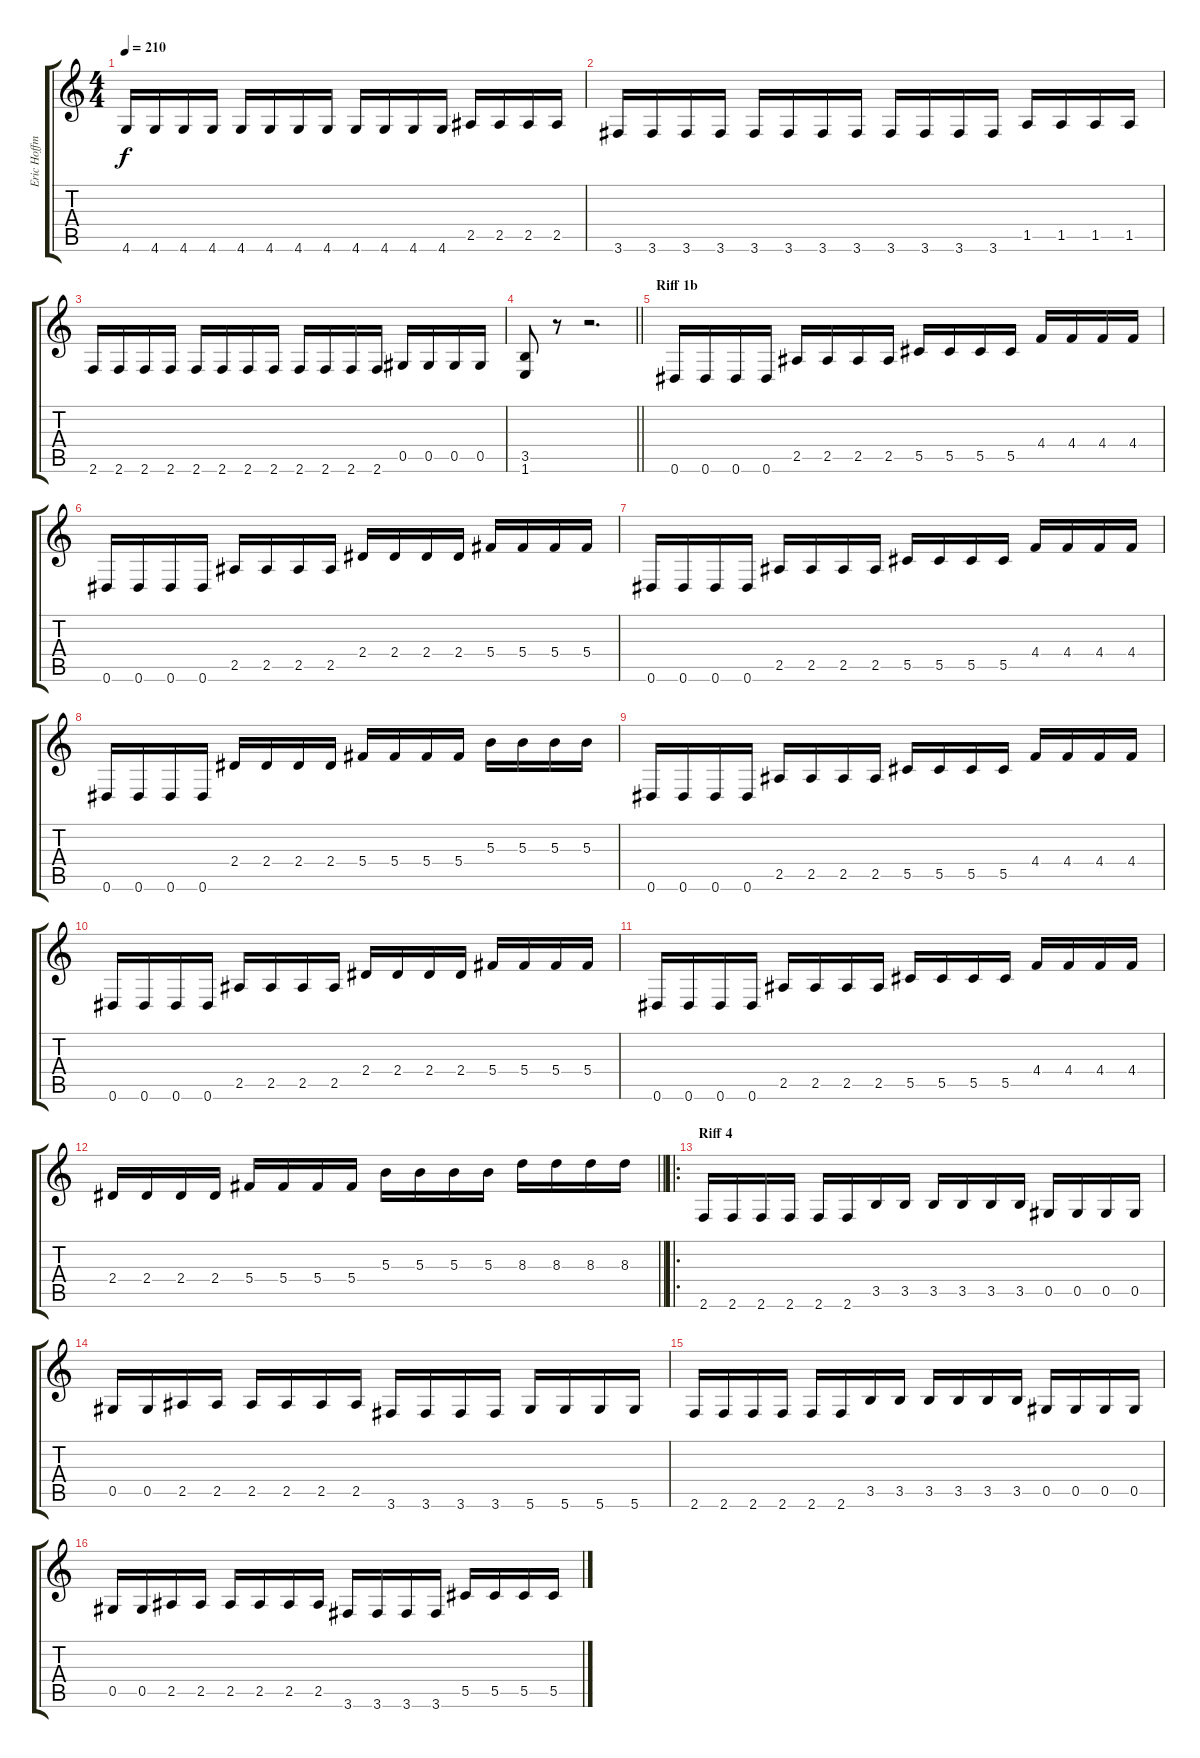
\track ("Eric Hoffman" "Eric Hoffm") {instrument overdrivenguitar}
\staff {score tabs}
\tuning (Eb4 Bb3 Gb3 Db3 Ab2 Eb2) {hide}
\ts (4 4)
\tempo 210
\clef g2
\ks c
4.6.16{dy f} 4.6.16 4.6.16 4.6.16 4.6.16 4.6.16 4.6.16 4.6.16 4.6.16 4.6.16 4.6.16 4.6.16 2.5.16 2.5.16 2.5.16 2.5.16 |
3.6.16 3.6.16 3.6.16 3.6.16 3.6.16 3.6.16 3.6.16 3.6.16 3.6.16 3.6.16 3.6.16 3.6.16 1.5.16 1.5.16 1.5.16 1.5.16 |
2.6.16 2.6.16 2.6.16 2.6.16 2.6.16 2.6.16 2.6.16 2.6.16 2.6.16 2.6.16 2.6.16 2.6.16 0.5.16 0.5.16 0.5.16 0.5.16 |
\barLineRight lightlight
(3.5 1.6).8 r.8 r.2{d} |
\section ("" "Riff 1b")
0.6.16 0.6.16 0.6.16 0.6.16 2.5.16 2.5.16 2.5.16 2.5.16 5.5.16 5.5.16 5.5.16 5.5.16 4.4.16 4.4.16 4.4.16 4.4.16 |
0.6.16 0.6.16 0.6.16 0.6.16 2.5.16 2.5.16 2.5.16 2.5.16 2.4.16 2.4.16 2.4.16 2.4.16 5.4.16 5.4.16 5.4.16 5.4.16 |
0.6.16 0.6.16 0.6.16 0.6.16 2.5.16 2.5.16 2.5.16 2.5.16 5.5.16 5.5.16 5.5.16 5.5.16 4.4.16 4.4.16 4.4.16 4.4.16 |
0.6.16 0.6.16 0.6.16 0.6.16 2.4.16 2.4.16 2.4.16 2.4.16 5.4.16 5.4.16 5.4.16 5.4.16 5.3.16 5.3.16 5.3.16 5.3.16 |
0.6.16 0.6.16 0.6.16 0.6.16 2.5.16 2.5.16 2.5.16 2.5.16 5.5.16 5.5.16 5.5.16 5.5.16 4.4.16 4.4.16 4.4.16 4.4.16 |
0.6.16 0.6.16 0.6.16 0.6.16 2.5.16 2.5.16 2.5.16 2.5.16 2.4.16 2.4.16 2.4.16 2.4.16 5.4.16 5.4.16 5.4.16 5.4.16 |
0.6.16 0.6.16 0.6.16 0.6.16 2.5.16 2.5.16 2.5.16 2.5.16 5.5.16 5.5.16 5.5.16 5.5.16 4.4.16 4.4.16 4.4.16 4.4.16 |
\barLineRight lightlight
2.4.16 2.4.16 2.4.16 2.4.16 5.4.16 5.4.16 5.4.16 5.4.16 5.3.16 5.3.16 5.3.16 5.3.16 8.3.16 8.3.16 8.3.16 8.3.16 |
\ro
\section ("" "Riff 4")
2.6.16 2.6.16 2.6.16 2.6.16 2.6.16 2.6.16 3.5.16 3.5.16 3.5.16 3.5.16 3.5.16 3.5.16 0.5.16 0.5.16 0.5.16 0.5.16 |
0.5.16 0.5.16 2.5.16 2.5.16 2.5.16 2.5.16 2.5.16 2.5.16 3.6.16 3.6.16 3.6.16 3.6.16 5.6.16 5.6.16 5.6.16 5.6.16 |
2.6.16 2.6.16 2.6.16 2.6.16 2.6.16 2.6.16 3.5.16 3.5.16 3.5.16 3.5.16 3.5.16 3.5.16 0.5.16 0.5.16 0.5.16 0.5.16 |
0.5.16 0.5.16 2.5.16 2.5.16 2.5.16 2.5.16 2.5.16 2.5.16 3.6.16 3.6.16 3.6.16 3.6.16 5.5.16 5.5.16 5.5.16 5.5.16
